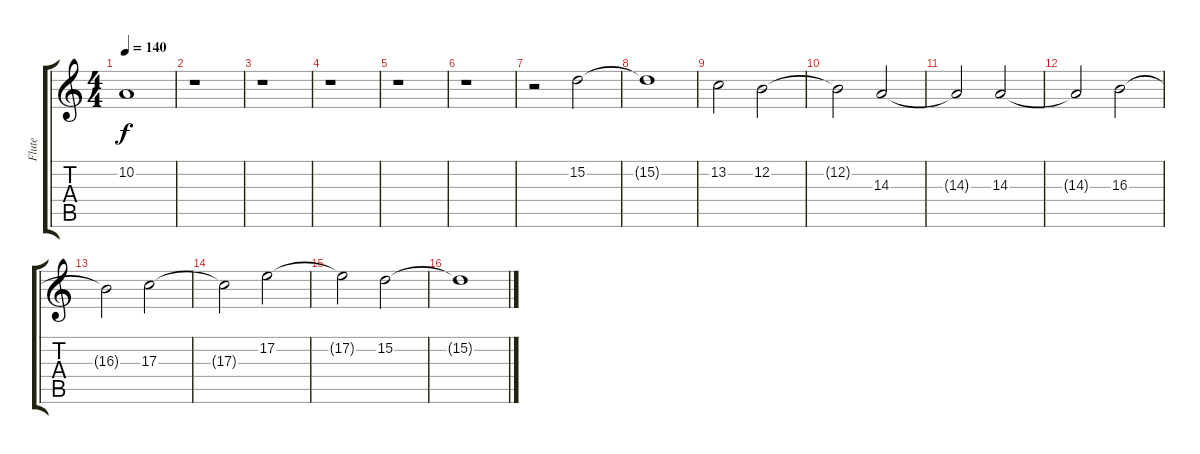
\track ("Flute" "Flute") {instrument flute}
\staff {score tabs}
\tuning (E4 B3 G3 D3 A2 E2) {hide}
\ts (4 4)
\tempo 140
\clef g2
\ks c
10.2{t}.1{dy f} |
r.1 |
r.1 |
r.1 |
r.1 |
r.1{volume 6} |
r.2 15.2.2{volume 14} |
15.2{t}.1 |
13.2.2 12.2.2 |
12.2{t}.2 14.3.2 |
14.3{t}.2 14.3.2 |
14.3{t}.2{volume 16} 16.3.2 |
16.3{t}.2 17.3.2 |
17.3{t}.2 17.2.2 |
17.2{t}.2 15.2.2 |
15.2{t}.1
